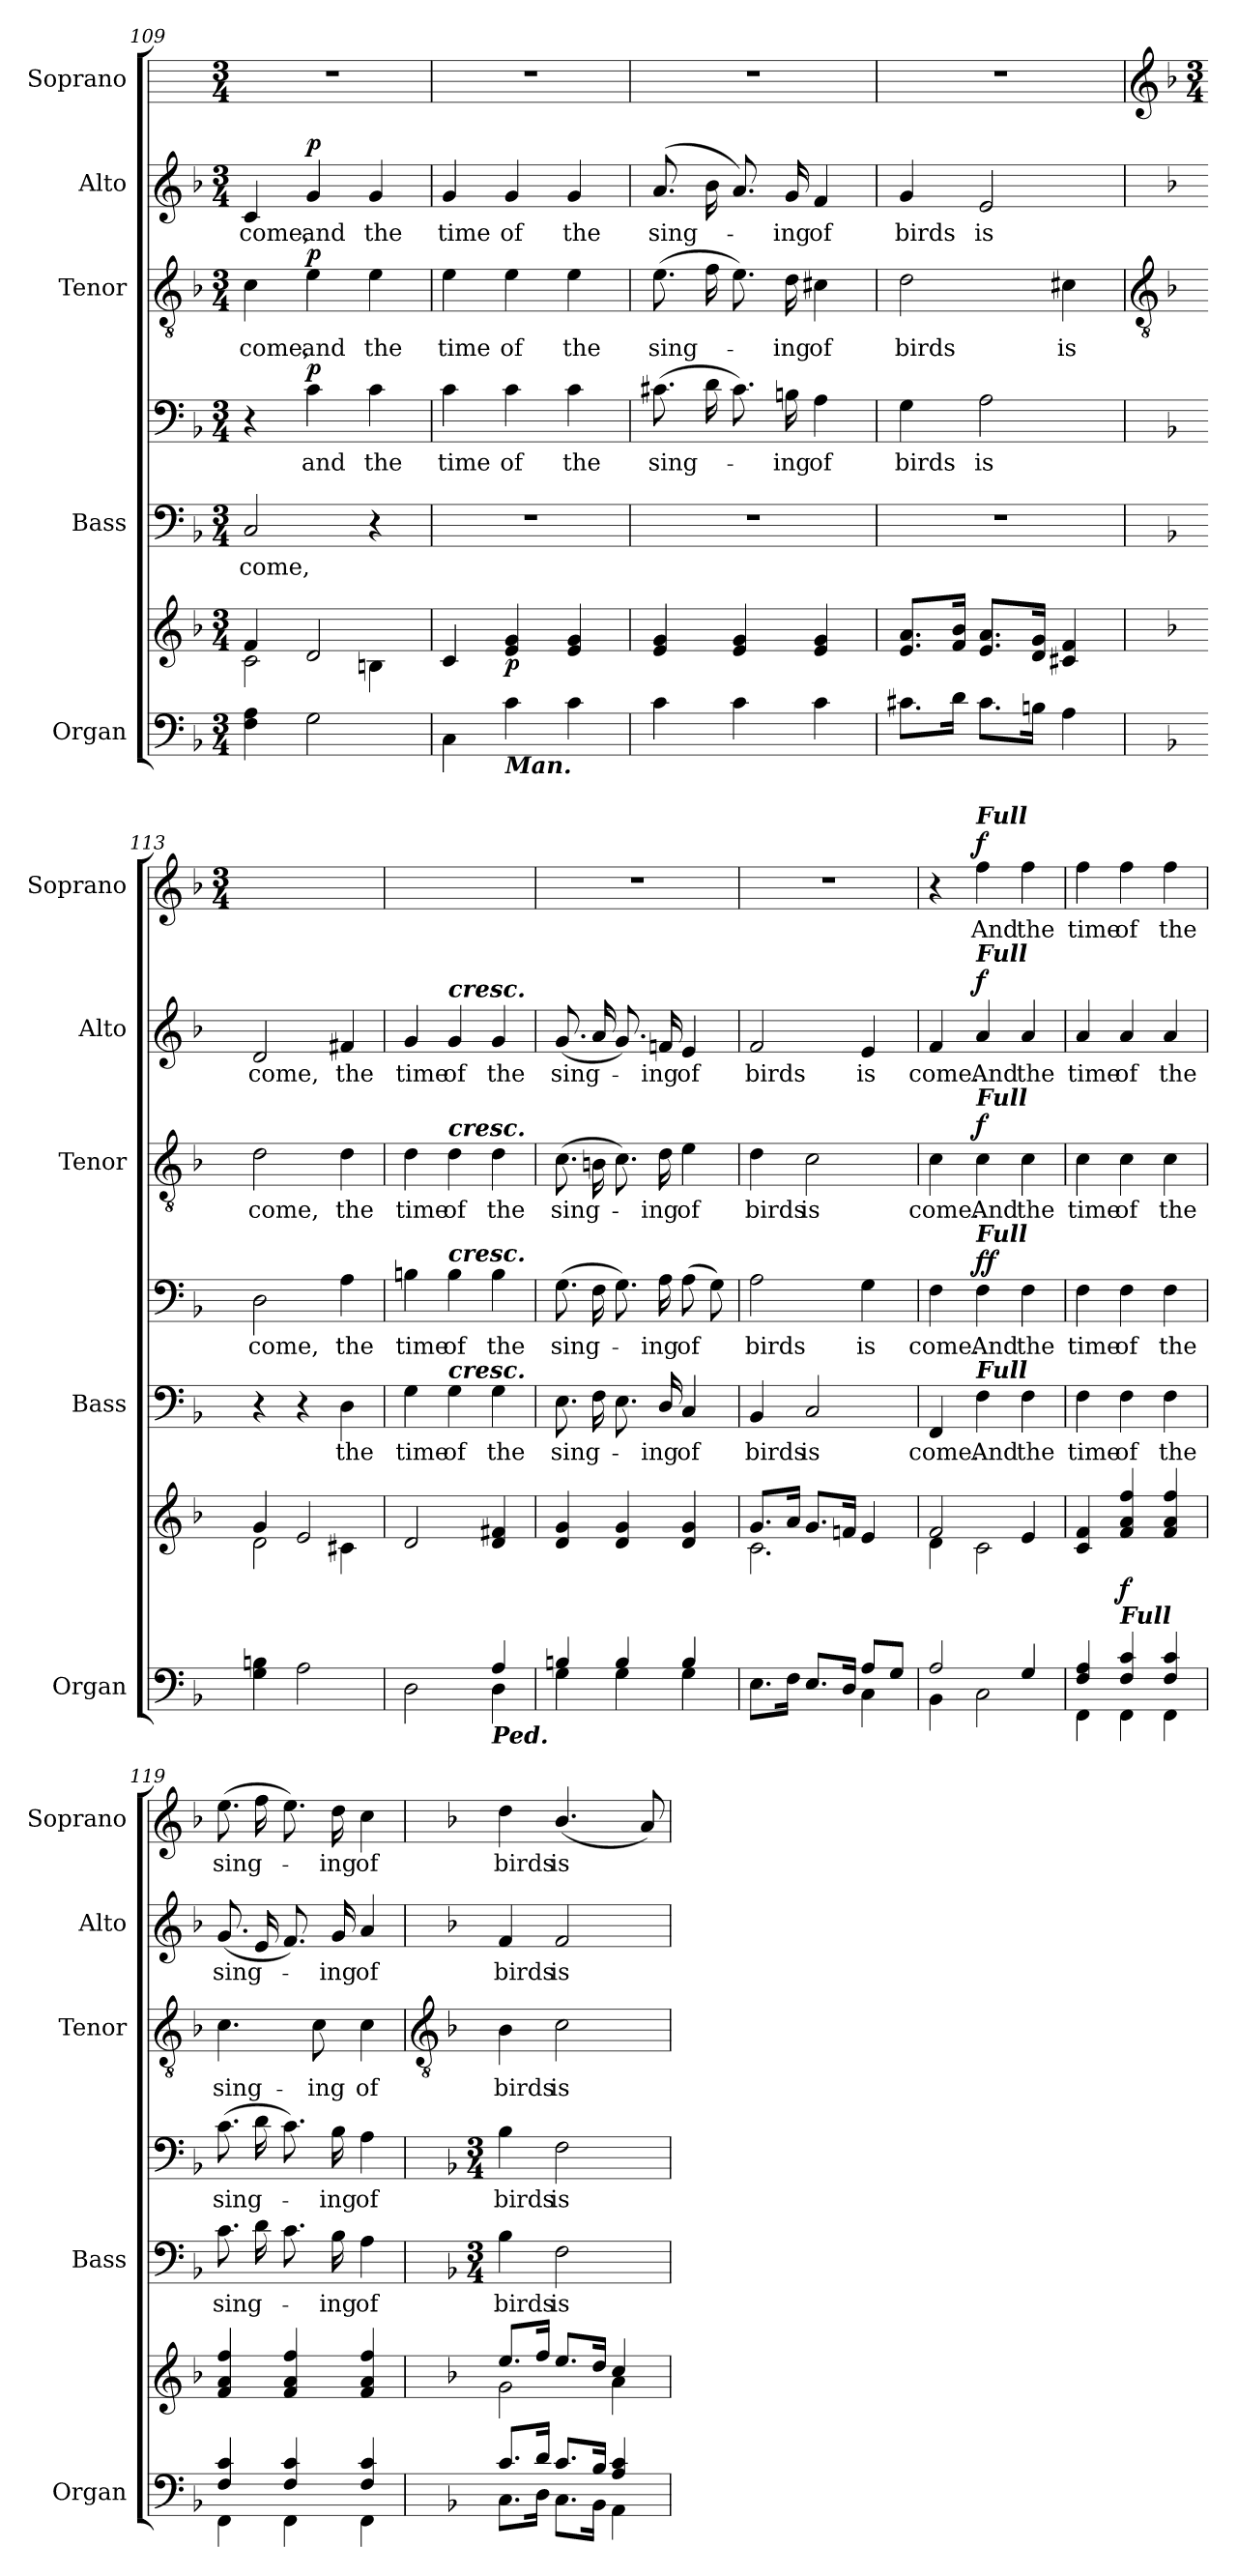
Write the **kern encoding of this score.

**kern	**kern	**dynam	**kern	**text	**kern	**text	**dynam	**kern	**text	**dynam	**kern	**text	**dynam	**kern	**text	**dynam
*part5	*part5	*part5	*part4	*part4	*part4	*part4	*part4	*part3	*part3	*part3	*part2	*part2	*part2	*part1	*part1	*part1
*staff7	*staff6	*staff6/7	*staff5	*staff5	*staff4	*staff4	*staff4/5	*staff3	*staff3	*staff3	*staff2	*staff2	*staff2	*staff1	*staff1	*staff1
*I"Organ	*	*	*I"Bass	*	*	*	*	*I"Tenor	*	*	*I"Alto	*	*	*I"Soprano	*	*
*I'Organ	*	*	*I'Bass	*	*	*	*	*I'Tenor	*	*	*I'Alto	*	*	*I'Soprano	*	*
*clefF4	*clefG2	*	*clefF4	*	*clefF4	*	*	*clefGv2	*	*	*clefG2	*	*	*	*	*
*k[b-]	*k[b-]	*	*k[b-]	*	*k[b-]	*	*	*k[b-]	*	*	*k[b-]	*	*	*	*	*
*F:	*F:	*	*F:	*	*F:	*	*	*F:	*	*	*F:	*	*	*	*	*
*M3/4	*M3/4	*	*M3/4	*	*M3/4	*	*	*M3/4	*	*	*M3/4	*	*	*M3/4	*	*
=109	=109	=109	=109	=109	=109	=109	=109	=109	=109	=109	=109	=109	=109	=109	=109	=109
*	*^	*	*	*	*	*	*	*	*	*	*	*	*	*	*	*
!	!	!	!	!	!LO:LY:b	!	!	!	!	!LO:LY:b	!	!	!LO:LY:b	!	!	!	!
4F\ 4A\	4f	2c\	.	2C	come,	4r	.	.	4c	come,	.	4c	come,	.	2.r	.	.
!	!	!	!	!	!	!	!LO:LY:b	!LO:DY:b	!	!LO:LY:b	!LO:DY:b	!	!LO:LY:b	!LO:DY:b	!	!	!
2G\	2d	.	.	.	.	4c	and	p	4e	and	p	4g	and	p	.	.	.
!	!	!	!	!	!	!	!LO:LY:b	!	!	!LO:LY:b	!	!	!LO:LY:b	!	!	!	!
.	.	4Bn\	.	4r	.	4c	the	.	4e	the	.	4g	the	.	.	.	.
=110	=110	=110	=110	=110	=110	=110	=110	=110	=110	=110	=110	=110	=110	=110	=110	=110	=110
!LO:N:vis=1	!	!	!	!LO:N:vis=1	!	!	!LO:LY:b	!	!	!LO:LY:b	!	!	!LO:LY:b	!	!	!	!
*^	*v	*v	*	*	*	*	*	*	*	*	*	*	*	*	*	*	*
2.ryy	4C\	4c	.	2.r	.	4c	time	.	4e	time	.	4g	time	.	2.r	.	.
!	!LO:TX:b:Bi:t=Man.	!	!	!	!	!	!	!	!	!	!	!	!	!	!	!	!
!	!	!	!LO:DY:b	!	!	!	!LO:LY:b	!	!	!LO:LY:b	!	!	!LO:LY:b	!	!	!	!
.	4c\	4e 4g	p	.	.	4c	of	.	4e	of	.	4g	of	.	.	.	.
!	!	!	!	!	!	!	!LO:LY:b	!	!	!LO:LY:b	!	!	!LO:LY:b	!	!	!	!
.	4c\	4e 4g	.	.	.	4c	the	.	4e	the	.	4g	the	.	.	.	.
=111	=111	=111	=111	=111	=111	=111	=111	=111	=111	=111	=111	=111	=111	=111	=111	=111	=111
!LO:N:vis=1	!	!	!	!LO:N:vis=1	!	!	!LO:LY:b	!	!	!LO:LY:b	!	!	!LO:LY:b	!	!	!	!
2.ryy	4c\	4e 4g	.	2.r	.	(>8.c#XL	sing-	.	(>8.eL	sing-	.	(<8.aL	sing-	.	2.r	.	.
.	.	.	.	.	.	16dL	.	.	16fL	.	.	16b-L	.	.	.	.	.
.	4c\	4e 4g	.	.	.	8.c#J)	.	.	8.eJ)	.	.	8.aJ)	.	.	.	.	.
!	!	!	!	!	!	!	!LO:LY:b	!	!	!LO:LY:b	!	!	!LO:LY:b	!	!	!	!
.	.	.	.	.	.	16Bn	ing	.	16d	ing	.	16g	ing	.	.	.	.
!	!	!	!	!	!	!	!LO:LY:b	!	!	!LO:LY:b	!	!	!LO:LY:b	!	!	!	!
.	4c\	4e 4g	.	.	.	4A	of	.	4c#X	of	.	4f	of	.	.	.	.
=112	=112	=112	=112	=112	=112	=112	=112	=112	=112	=112	=112	=112	=112	=112	=112	=112	=112
!LO:N:vis=1	!	!	!	!LO:N:vis=1	!	!	!LO:LY:b	!	!	!LO:LY:b	!	!	!LO:LY:b	!	!	!	!
2.ryy	8.c#X\L	8.e 8.aL	.	2.r	.	4G	birds	.	2d	birds	.	4g	birds	.	2.r	.	.
.	16d\J	16f 16b-J	.	.	.	.	.	.	.	.	.	.	.	.	.	.	.
!	!	!	!	!	!	!	!LO:LY:b	!	!	!	!	!	!LO:LY:b	!	!	!	!
.	8.c#\L	8.e 8.aL	.	.	.	2A	is	.	.	.	.	2e	is	.	.	.	.
.	16Bn\J	16d 16gJ	.	.	.	.	.	.	.	.	.	.	.	.	.	.	.
!	!	!	!	!	!	!	!	!	!	!LO:LY:b	!	!	!	!	!	!	!
.	4A\	4c#X 4f	.	.	.	.	.	.	4c#X	is	.	.	.	.	.	.	.
*v	*v	*	*	*	*	*	*	*	*	*	*	*	*	*	*	*	*
!!LO:LB:g=z
=113	=113	=113	=113	=113	=113	=113	=113	=113	=113	=113	=113	=113	=113	=113	=113	=113
*	*	*	*	*	*	*	*	*clefGv2	*	*	*	*	*	*clefG2	*	*
*	*	*	*	*	*	*	*	*	*	*	*	*	*	*k[b-]	*	*
*	*	*	*	*	*	*	*	*	*	*	*	*	*	*F:	*	*
*	*	*	*	*	*	*	*	*	*	*	*	*	*	*M3/4	*	*
*^	*^	*	*	*	*	*	*	*	*	*	*	*	*	*	*	*
!	!	!	!	!	!	!	!	!LO:LY:b	!	!	!LO:LY:b	!	!	!LO:LY:b	!	!LO:N:vis=1	!	!
*v	*v	*	*	*	*	*	*	*	*	*	*	*	*	*	*	*	*	*
4G\ 4Bn\	4g	2d\	.	4r	.	2D	come,	.	2d	come,	.	2d	come,	.	2.ryy	.	.
2A\	2e	.	.	4r	.	.	.	.	.	.	.	.	.	.	.	.	.
!	!	!	!	!	!LO:LY:b	!	!LO:LY:b	!	!	!LO:LY:b	!	!	!LO:LY:b	!	!	!	!
.	.	4c#X\	.	4D	the	4A	the	.	4d	the	.	4f#X	the	.	.	.	.
!!LO:LB:g=z
=114	=114	=114	=114	=114	=114	=114	=114	=114	=114	=114	=114	=114	=114	=114	=114	=114	=114
*^	*	*	*	*	*	*	*	*	*	*	*	*	*	*	*	*	*
!	!	!	!LO:N:vis=1	!	!	!LO:LY:b	!	!LO:LY:b	!	!	!LO:LY:b	!	!	!LO:LY:b	!	!LO:N:vis=1	!	!
2ryy	2D\	2d	2.ryy	.	4G	time	4Bn	time	.	4d	time	.	4g	time	.	2.ryy	.	.
!	!	!	!	!	!	!	!	!	!	!	!	!	!LO:TX:a:Bi:t=cresc.	!	!	!	!	!
!	!	!	!	!	!	!	!	!	!	!LO:TX:a:Bi:t=cresc.	!	!	!	!	!	!	!	!
!	!	!	!	!	!	!	!LO:TX:a:Bi:t=cresc.	!	!	!	!	!	!	!	!	!	!	!
!	!	!	!	!	!LO:TX:a:Bi:t=cresc.	!	!	!	!	!	!	!	!	!	!	!	!	!
!	!	!	!	!	!	!LO:LY:b	!	!LO:LY:b	!	!	!LO:LY:b	!	!	!LO:LY:b	!	!	!	!
.	.	.	.	.	4G	of	4B	of	.	4d	of	.	4g	of	.	.	.	.
!LO:TX:b:Bi:t=Ped.	!	!	!	!	!	!	!	!	!	!	!	!	!	!	!	!	!	!
!	!	!	!	!	!	!LO:LY:b	!	!LO:LY:b	!	!	!LO:LY:b	!	!	!LO:LY:b	!	!	!	!
4A/	4D\	4d 4f#X	.	.	4G	the	4B	the	.	4d	the	.	4g	the	.	.	.	.
=115	=115	=115	=115	=115	=115	=115	=115	=115	=115	=115	=115	=115	=115	=115	=115	=115	=115	=115
!	!	!	!LO:N:vis=1	!	!	!LO:LY:b	!	!LO:LY:b	!	!	!LO:LY:b	!	!	!LO:LY:b	!	!LO:N:vis=1	!	!
4Bn/	4G\	4d 4g	2.ryy	.	8.EL	sing-	(>8.GL	sing-	.	(>8.cL	sing-	.	(<8.gL	sing-	.	2.r	.	.
.	.	.	.	.	16FL	.	16FL	.	.	16BnL	.	.	16aL	.	.	.	.	.
4B/	4G\	4d 4g	.	.	8.EJ	.	8.GJ)	.	.	8.cJ)	.	.	8.gJ)	.	.	.	.	.
!	!	!	!	!	!	!LO:LY:b	!	!LO:LY:b	!	!	!LO:LY:b	!	!	!LO:LY:b	!	!	!	!
.	.	.	.	.	16D/	ing	16A	ing	.	16d	ing	.	16fn	ing	.	.	.	.
!	!	!	!	!	!	!LO:LY:b	!	!LO:LY:b	!	!	!LO:LY:b	!	!	!LO:LY:b	!	!	!	!
4B/	4G\	4d 4g	.	.	4C	of	(>8AL	of	.	4e	of	.	4e	of	.	.	.	.
.	.	.	.	.	.	.	8GJ)	.	.	.	.	.	.	.	.	.	.	.
=116	=116	=116	=116	=116	=116	=116	=116	=116	=116	=116	=116	=116	=116	=116	=116	=116	=116	=116
!	!	!	!	!	!	!LO:LY:b	!	!LO:LY:b	!	!	!LO:LY:b	!	!	!LO:LY:b	!	!LO:N:vis=1	!	!
2ryy	8.E\L	8.gL	2.c\	.	4BB-	birds	2A	birds	.	4d	birds	.	2f	birds	.	2.r	.	.
.	16F\J	16aJ	.	.	.	.	.	.	.	.	.	.	.	.	.	.	.	.
!	!	!	!	!	!	!LO:LY:b	!	!	!	!	!LO:LY:b	!	!	!	!	!	!	!
.	8.E\L	8.gL	.	.	2C	is	.	.	.	2c	is	.	.	.	.	.	.	.
.	16D/J	16fnJ	.	.	.	.	.	.	.	.	.	.	.	.	.	.	.	.
!	!	!	!	!	!	!	!	!LO:LY:b	!	!	!	!	!	!LO:LY:b	!	!	!	!
8A/L	4C\	4e	.	.	.	.	4G	is	.	.	.	.	4e	is	.	.	.	.
8G/J	.	.	.	.	.	.	.	.	.	.	.	.	.	.	.	.	.	.
=117	=117	=117	=117	=117	=117	=117	=117	=117	=117	=117	=117	=117	=117	=117	=117	=117	=117	=117
!	!	!	!	!	!	!LO:LY:b	!	!LO:LY:b	!	!	!LO:LY:b	!	!	!LO:LY:b	!	!	!	!
2A/	4BB-\	2f	4d\	.	4FF	come.	4F	come.	.	4c	come.	.	4f	come.	.	4r	.	.
!	!	!	!	!	!	!	!	!	!	!	!	!	!	!	!	!LO:TX:a:Bi:t=Full	!	!
!	!	!	!	!	!	!	!	!	!	!	!	!	!LO:TX:a:Bi:t=Full	!	!	!	!	!
!	!	!	!	!	!	!	!	!	!	!LO:TX:a:Bi:t=Full	!	!	!	!	!	!	!	!
!	!	!	!	!	!	!	!LO:TX:a:Bi:t=Full	!	!	!	!	!	!	!	!	!	!	!
!	!	!	!	!	!LO:TX:a:Bi:t=Full	!	!	!	!	!	!	!	!	!	!	!	!	!
!	!	!	!	!	!	!LO:LY:b	!	!LO:LY:b	!LO:DY:b=2	!	!LO:LY:b	!	!	!LO:LY:b	!	!	!LO:LY:b	!
!	!	!	!	!	!	!	!	!	!LO:DY:n=1:b	!	!	!LO:DY:b	!	!	!LO:DY:b	!	!	!LO:DY:b
.	2C\	.	2c\	.	4F	And	4F	And	f f	4c	And	f	4a	And	f	4ff	And	f
!	!	!	!	!	!	!LO:LY:b	!	!LO:LY:b	!	!	!LO:LY:b	!	!	!LO:LY:b	!	!	!LO:LY:b	!
4G/	.	4e	.	.	4F	the	4F	the	.	4c	the	.	4a	the	.	4ff	the	.
=118	=118	=118	=118	=118	=118	=118	=118	=118	=118	=118	=118	=118	=118	=118	=118	=118	=118	=118
!	!	!	!LO:N:vis=1	!	!	!LO:LY:b	!	!LO:LY:b	!	!	!LO:LY:b	!	!	!LO:LY:b	!	!	!LO:LY:b	!
4F/ 4A/	4FF\	4c 4f	2.ryy	.	4F	time	4F	time	.	4c	time	.	4a	time	.	4ff	time	.
!	!	!LO:TX:b:Bi:t=Full	!	!	!	!	!	!	!	!	!	!	!	!	!	!	!	!
!	!	!	!	!LO:DY:b	!	!LO:LY:b	!	!LO:LY:b	!	!	!LO:LY:b	!	!	!LO:LY:b	!	!	!LO:LY:b	!
4F/ 4c/	4FF\	4f 4a 4ff	.	f	4F	of	4F	of	.	4c	of	.	4a	of	.	4ff	of	.
!	!	!	!	!	!	!LO:LY:b	!	!LO:LY:b	!	!	!LO:LY:b	!	!	!LO:LY:b	!	!	!LO:LY:b	!
4F/ 4c/	4FF\	4f 4a 4ff	.	.	4F	the	4F	the	.	4c	the	.	4a	the	.	4ff	the	.
=119	=119	=119	=119	=119	=119	=119	=119	=119	=119	=119	=119	=119	=119	=119	=119	=119	=119	=119
!	!	!	!LO:N:vis=1	!	!	!LO:LY:b	!	!LO:LY:b	!	!	!LO:LY:b	!	!	!LO:LY:b	!	!	!LO:LY:b	!
4F/ 4c/	4FF\	4f 4a 4ff	2.ryy	.	8.cL	sing-	(>8.cL	sing-	.	4.c	sing-	.	(<8.gL	sing-	.	(>8.eeL	sing-	.
.	.	.	.	.	16dL	.	16dL	.	.	.	.	.	16eL	.	.	16ffL	.	.
4F/ 4c/	4FF\	4f 4a 4ff	.	.	8.cJ	.	8.cJ)	.	.	.	.	.	8.fJ)	.	.	8.eeJ)	.	.
!	!	!	!	!	!	!	!	!	!	!	!LO:LY:b	!	!	!	!	!	!	!
.	.	.	.	.	.	.	.	.	.	8c	-ing	.	.	.	.	.	.	.
!	!	!	!	!	!	!LO:LY:b	!	!LO:LY:b	!	!	!	!	!	!LO:LY:b	!	!	!LO:LY:b	!
.	.	.	.	.	16B-	ing	16B-	ing	.	.	.	.	16g	ing	.	16dd	ing	.
!	!	!	!	!	!	!LO:LY:b	!	!LO:LY:b	!	!	!LO:LY:b	!	!	!LO:LY:b	!	!	!LO:LY:b	!
4F/ 4c/	4FF\	4f 4a 4ff	.	.	4A	of	4A	of	.	4c	of	.	4a	of	.	4cc	of	.
!!LO:LB:g=z
=120	=120	=120	=120	=120	=120	=120	=120	=120	=120	=120	=120	=120	=120	=120	=120	=120	=120	=120
*	*	*	*	*	*	*	*	*	*	*clefGv2	*	*	*	*	*	*	*	*
*	*	*	*	*	*k[b-]	*	*k[b-]	*	*	*	*	*	*	*	*	*	*	*
*	*	*	*	*	*F:	*	*F:	*	*	*	*	*	*	*	*	*	*	*
*	*	*	*	*	*M3/4	*	*M3/4	*	*	*	*	*	*	*	*	*	*	*
!	!	!	!	!	!	!LO:LY:b	!	!LO:LY:b	!	!	!LO:LY:b	!	!	!LO:LY:b	!	!	!LO:LY:b	!
8.c/L	8.C\L	8.ee/L	2g\	.	4B-	birds	4B-	birds	.	4B-	birds	.	4f	birds	.	4dd	birds	.
16d/J	16D\J	16ff/J	.	.	.	.	.	.	.	.	.	.	.	.	.	.	.	.
!	!	!	!	!	!	!LO:LY:b	!	!LO:LY:b	!	!	!LO:LY:b	!	!	!LO:LY:b	!	!	!LO:LY:b	!
8.c/L	8.C\L	8.ee/L	.	.	2F	is	2F	is	.	2c	is	.	2f	is	.	(<4.b-/	is	.
16B-/J	16BB-\J	16dd/J	.	.	.	.	.	.	.	.	.	.	.	.	.	.	.	.
4A/ 4c/	4AA\	4cc/	4a\	.	.	.	.	.	.	.	.	.	.	.	.	.	.	.
.	.	.	.	.	.	.	.	.	.	.	.	.	.	.	.	8a)	.	.
*v	*v	*	*	*	*	*	*	*	*	*	*	*	*	*	*	*	*	*
*	*v	*v	*	*	*	*	*	*	*	*	*	*	*	*	*	*	*
=	=	=	=	=	=	=	=	=	=	=	=	=	=	=	=	=
*-	*-	*-	*-	*-	*-	*-	*-	*-	*-	*-	*-	*-	*-	*-	*-	*-
